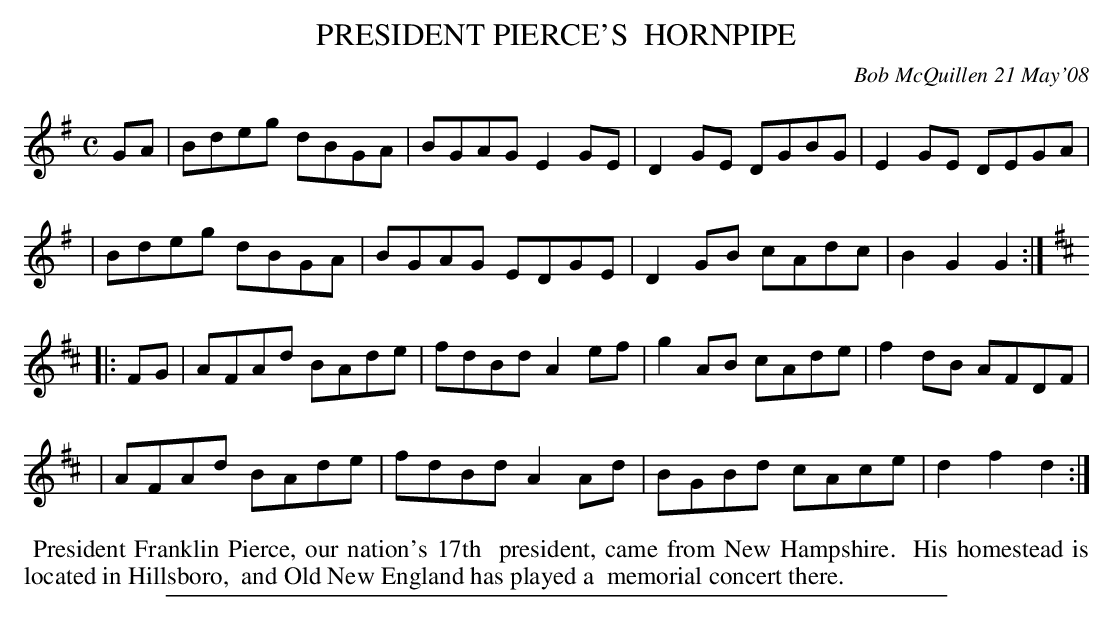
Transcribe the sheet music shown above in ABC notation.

X:1
T: PRESIDENT PIERCE'S  HORNPIPE
C: Bob McQuillen 21 May'08
M: C
L: 1/8
K: G	% and D
GA \
| Bdeg dBGA | BGAG E2GE | D2GE DGBG | E2GE DEGA |
| Bdeg dBGA | BGAG EDGE | D2GB cAdc | B2G2 G2 :|[K:D]
|: FG \
| AFAd BAde | fdBd A2ef | g2AB cAde | f2dB AFDF |
| AFAd BAde | fdBd A2Ad | BGBd cAce | d2f2 d2 :|
